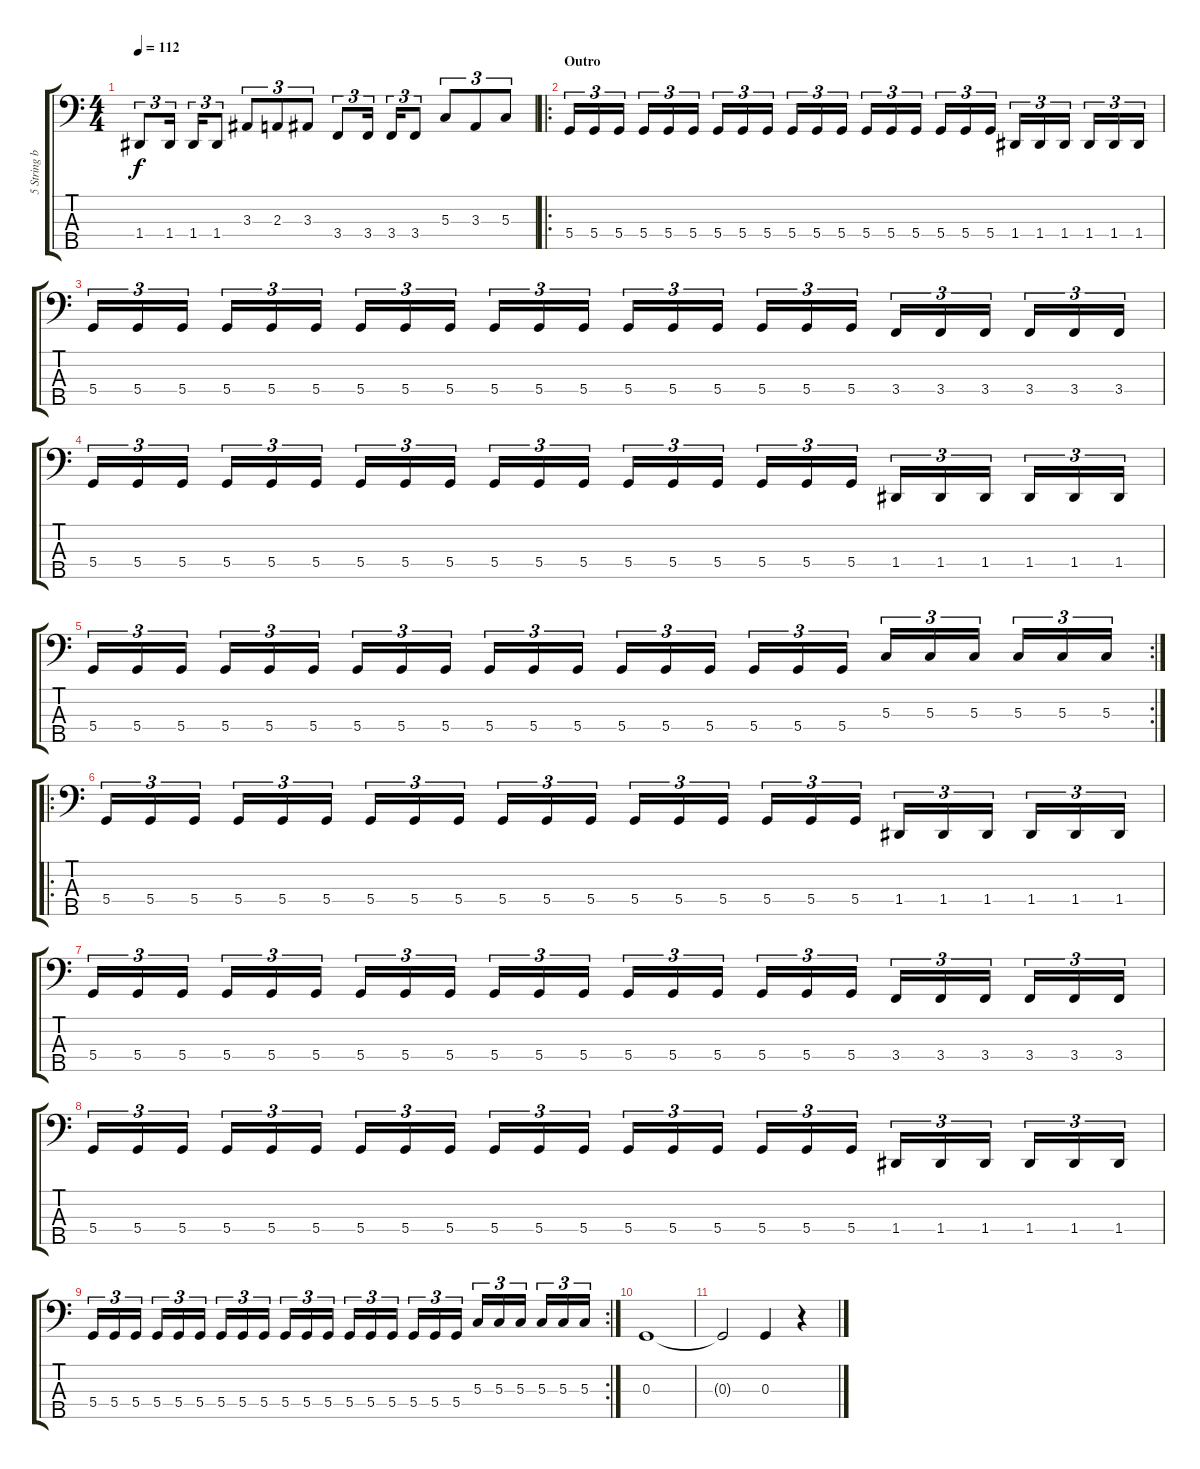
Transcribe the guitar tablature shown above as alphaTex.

\track ("5 String bass" "5 String b") {instrument electricbasspick}
\staff {score tabs}
\tuning (F2 C2 G1 D1 A0) {hide}
\ts (4 4)
\tempo 112
\clef f4
\ks c
1.4.8{tu (3 2) dy f} 1.4.16{tu (3 2)} 1.4.16{tu (3 2)} 1.4.8{tu (3 2)} 3.3.8{tu (3 2)} 2.3.8{tu (3 2)} 3.3.8{tu (3 2)} 3.4.8{tu (3 2)} 3.4.16{tu (3 2)} 3.4.16{tu (3 2)} 3.4.8{tu (3 2)} 5.3.8{tu (3 2)} 3.3.8{tu (3 2)} 5.3.8{tu (3 2)} |
\ro
\section ("" "Outro")
5.4.16{tu (3 2)} 5.4.16{tu (3 2)} 5.4.16{tu (3 2)} 5.4.16{tu (3 2)} 5.4.16{tu (3 2)} 5.4.16{tu (3 2)} 5.4.16{tu (3 2)} 5.4.16{tu (3 2)} 5.4.16{tu (3 2)} 5.4.16{tu (3 2)} 5.4.16{tu (3 2)} 5.4.16{tu (3 2)} 5.4.16{tu (3 2)} 5.4.16{tu (3 2)} 5.4.16{tu (3 2)} 5.4.16{tu (3 2)} 5.4.16{tu (3 2)} 5.4.16{tu (3 2)} 1.4.16{tu (3 2)} 1.4.16{tu (3 2)} 1.4.16{tu (3 2)} 1.4.16{tu (3 2)} 1.4.16{tu (3 2)} 1.4.16{tu (3 2)} |
5.4.16{tu (3 2)} 5.4.16{tu (3 2)} 5.4.16{tu (3 2)} 5.4.16{tu (3 2)} 5.4.16{tu (3 2)} 5.4.16{tu (3 2)} 5.4.16{tu (3 2)} 5.4.16{tu (3 2)} 5.4.16{tu (3 2)} 5.4.16{tu (3 2)} 5.4.16{tu (3 2)} 5.4.16{tu (3 2)} 5.4.16{tu (3 2)} 5.4.16{tu (3 2)} 5.4.16{tu (3 2)} 5.4.16{tu (3 2)} 5.4.16{tu (3 2)} 5.4.16{tu (3 2)} 3.4.16{tu (3 2)} 3.4.16{tu (3 2)} 3.4.16{tu (3 2)} 3.4.16{tu (3 2)} 3.4.16{tu (3 2)} 3.4.16{tu (3 2)} |
5.4.16{tu (3 2)} 5.4.16{tu (3 2)} 5.4.16{tu (3 2)} 5.4.16{tu (3 2)} 5.4.16{tu (3 2)} 5.4.16{tu (3 2)} 5.4.16{tu (3 2)} 5.4.16{tu (3 2)} 5.4.16{tu (3 2)} 5.4.16{tu (3 2)} 5.4.16{tu (3 2)} 5.4.16{tu (3 2)} 5.4.16{tu (3 2)} 5.4.16{tu (3 2)} 5.4.16{tu (3 2)} 5.4.16{tu (3 2)} 5.4.16{tu (3 2)} 5.4.16{tu (3 2)} 1.4.16{tu (3 2)} 1.4.16{tu (3 2)} 1.4.16{tu (3 2)} 1.4.16{tu (3 2)} 1.4.16{tu (3 2)} 1.4.16{tu (3 2)} |
\rc 2
5.4.16{tu (3 2)} 5.4.16{tu (3 2)} 5.4.16{tu (3 2)} 5.4.16{tu (3 2)} 5.4.16{tu (3 2)} 5.4.16{tu (3 2)} 5.4.16{tu (3 2)} 5.4.16{tu (3 2)} 5.4.16{tu (3 2)} 5.4.16{tu (3 2)} 5.4.16{tu (3 2)} 5.4.16{tu (3 2)} 5.4.16{tu (3 2)} 5.4.16{tu (3 2)} 5.4.16{tu (3 2)} 5.4.16{tu (3 2)} 5.4.16{tu (3 2)} 5.4.16{tu (3 2)} 5.3.16{tu (3 2)} 5.3.16{tu (3 2)} 5.3.16{tu (3 2)} 5.3.16{tu (3 2)} 5.3.16{tu (3 2)} 5.3.16{tu (3 2)} |
\ro
5.4.16{tu (3 2)} 5.4.16{tu (3 2)} 5.4.16{tu (3 2)} 5.4.16{tu (3 2)} 5.4.16{tu (3 2)} 5.4.16{tu (3 2)} 5.4.16{tu (3 2)} 5.4.16{tu (3 2)} 5.4.16{tu (3 2)} 5.4.16{tu (3 2)} 5.4.16{tu (3 2)} 5.4.16{tu (3 2)} 5.4.16{tu (3 2)} 5.4.16{tu (3 2)} 5.4.16{tu (3 2)} 5.4.16{tu (3 2)} 5.4.16{tu (3 2)} 5.4.16{tu (3 2)} 1.4.16{tu (3 2)} 1.4.16{tu (3 2)} 1.4.16{tu (3 2)} 1.4.16{tu (3 2)} 1.4.16{tu (3 2)} 1.4.16{tu (3 2)} |
5.4.16{tu (3 2)} 5.4.16{tu (3 2)} 5.4.16{tu (3 2)} 5.4.16{tu (3 2)} 5.4.16{tu (3 2)} 5.4.16{tu (3 2)} 5.4.16{tu (3 2)} 5.4.16{tu (3 2)} 5.4.16{tu (3 2)} 5.4.16{tu (3 2)} 5.4.16{tu (3 2)} 5.4.16{tu (3 2)} 5.4.16{tu (3 2)} 5.4.16{tu (3 2)} 5.4.16{tu (3 2)} 5.4.16{tu (3 2)} 5.4.16{tu (3 2)} 5.4.16{tu (3 2)} 3.4.16{tu (3 2)} 3.4.16{tu (3 2)} 3.4.16{tu (3 2)} 3.4.16{tu (3 2)} 3.4.16{tu (3 2)} 3.4.16{tu (3 2)} |
5.4.16{tu (3 2)} 5.4.16{tu (3 2)} 5.4.16{tu (3 2)} 5.4.16{tu (3 2)} 5.4.16{tu (3 2)} 5.4.16{tu (3 2)} 5.4.16{tu (3 2)} 5.4.16{tu (3 2)} 5.4.16{tu (3 2)} 5.4.16{tu (3 2)} 5.4.16{tu (3 2)} 5.4.16{tu (3 2)} 5.4.16{tu (3 2)} 5.4.16{tu (3 2)} 5.4.16{tu (3 2)} 5.4.16{tu (3 2)} 5.4.16{tu (3 2)} 5.4.16{tu (3 2)} 1.4.16{tu (3 2)} 1.4.16{tu (3 2)} 1.4.16{tu (3 2)} 1.4.16{tu (3 2)} 1.4.16{tu (3 2)} 1.4.16{tu (3 2)} |
\rc 2
5.4.16{tu (3 2)} 5.4.16{tu (3 2)} 5.4.16{tu (3 2)} 5.4.16{tu (3 2)} 5.4.16{tu (3 2)} 5.4.16{tu (3 2)} 5.4.16{tu (3 2)} 5.4.16{tu (3 2)} 5.4.16{tu (3 2)} 5.4.16{tu (3 2)} 5.4.16{tu (3 2)} 5.4.16{tu (3 2)} 5.4.16{tu (3 2)} 5.4.16{tu (3 2)} 5.4.16{tu (3 2)} 5.4.16{tu (3 2)} 5.4.16{tu (3 2)} 5.4.16{tu (3 2)} 5.3.16{tu (3 2)} 5.3.16{tu (3 2)} 5.3.16{tu (3 2)} 5.3.16{tu (3 2)} 5.3.16{tu (3 2)} 5.3.16{tu (3 2)} |
0.3.1 |
0.3{t}.2 0.3.4 r.4
